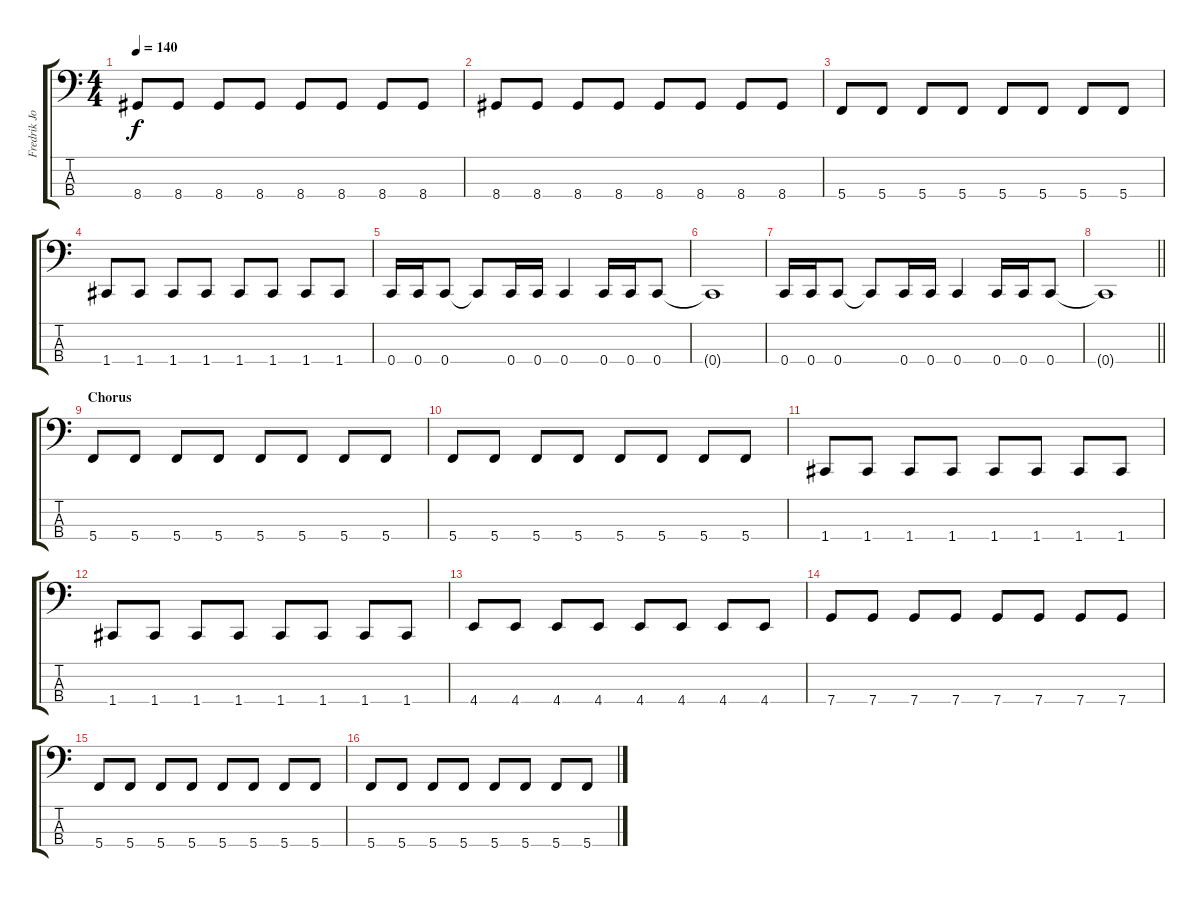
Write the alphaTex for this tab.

\track ("Fredrik Johansson " "Fredrik Jo") {instrument electricbassfinger}
\staff {score tabs}
\tuning (F2 C2 G1 C1) {hide}
\ts (4 4)
\tempo 140
\clef f4
\ks c
8.4.8{dy f} 8.4.8 8.4.8 8.4.8 8.4.8 8.4.8 8.4.8 8.4.8 |
8.4.8 8.4.8 8.4.8 8.4.8 8.4.8 8.4.8 8.4.8 8.4.8 |
5.4.8 5.4.8 5.4.8 5.4.8 5.4.8 5.4.8 5.4.8 5.4.8 |
1.4.8 1.4.8 1.4.8 1.4.8 1.4.8 1.4.8 1.4.8 1.4.8 |
0.4.16 0.4.16 0.4.8 0.4{t}.8 0.4.16 0.4.16 0.4.4 0.4.16 0.4.16 0.4.8 |
0.4{t}.1 |
0.4.16 0.4.16 0.4.8 0.4{t}.8 0.4.16 0.4.16 0.4.4 0.4.16 0.4.16 0.4.8 |
\barLineRight lightlight
0.4{t}.1 |
\section ("" "Chorus")
5.4.8 5.4.8 5.4.8 5.4.8 5.4.8 5.4.8 5.4.8 5.4.8 |
5.4.8 5.4.8 5.4.8 5.4.8 5.4.8 5.4.8 5.4.8 5.4.8 |
1.4.8 1.4.8 1.4.8 1.4.8 1.4.8 1.4.8 1.4.8 1.4.8 |
1.4.8 1.4.8 1.4.8 1.4.8 1.4.8 1.4.8 1.4.8 1.4.8 |
4.4.8 4.4.8 4.4.8 4.4.8 4.4.8 4.4.8 4.4.8 4.4.8 |
7.4.8 7.4.8 7.4.8 7.4.8 7.4.8 7.4.8 7.4.8 7.4.8 |
5.4.8 5.4.8 5.4.8 5.4.8 5.4.8 5.4.8 5.4.8 5.4.8 |
5.4.8 5.4.8 5.4.8 5.4.8 5.4.8 5.4.8 5.4.8 5.4.8
